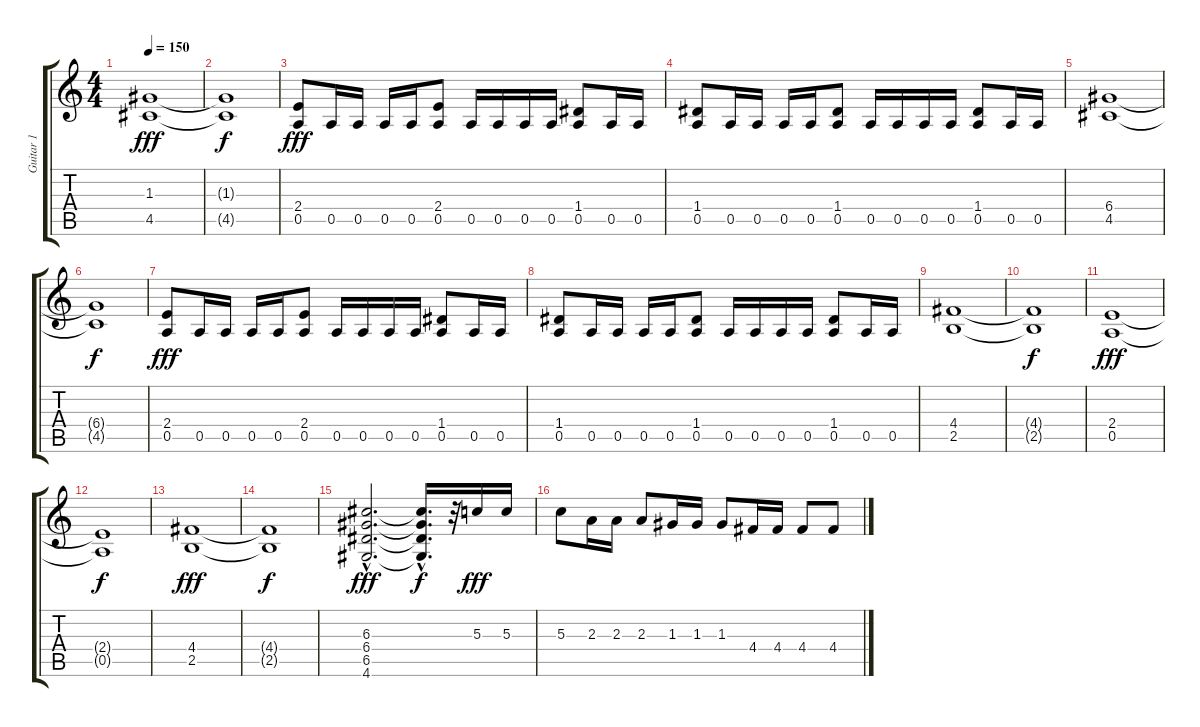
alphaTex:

\track ("Guitar 1" "Guitar 1") {instrument distortionguitar}
\staff {score tabs}
\tuning (E4 B3 G3 D3 A2 E2) {hide}
\ts (4 4)
\tempo 150
\clef g2
\ks c
(1.3 4.5).1{dy fff} |
(1.3{t} 4.5{t}).1{dy f} |
(2.4 0.5).8{dy fff} 0.5.16 0.5.16 0.5.16 0.5.16 (2.4 0.5).8 0.5.16 0.5.16 0.5.16 0.5.16 (1.4 0.5).8 0.5.16 0.5.16 |
(1.4 0.5).8 0.5.16 0.5.16 0.5.16 0.5.16 (1.4 0.5).8 0.5.16 0.5.16 0.5.16 0.5.16 (1.4 0.5).8 0.5.16 0.5.16 |
(6.4 4.5).1 |
(6.4{t} 4.5{t}).1{dy f} |
(2.4 0.5).8{dy fff} 0.5.16 0.5.16 0.5.16 0.5.16 (2.4 0.5).8 0.5.16 0.5.16 0.5.16 0.5.16 (1.4 0.5).8 0.5.16 0.5.16 |
(1.4 0.5).8 0.5.16 0.5.16 0.5.16 0.5.16 (1.4 0.5).8 0.5.16 0.5.16 0.5.16 0.5.16 (1.4 0.5).8 0.5.16 0.5.16 |
(4.4 2.5).1 |
(4.4{t} 2.5{t}).1{dy f} |
(2.4 0.5).1{dy fff} |
(2.4{t} 0.5{t}).1{dy f} |
(4.4 2.5).1{dy fff} |
(4.4{t} 2.5{t}).1{dy f} |
(6.3{hac} 6.4{hac} 6.5{hac} 4.6{hac}).2{d dy fff} (6.3{hac t} 6.4{hac t} 6.5{hac t} 4.6{hac t}).16{d dy f} r.32 5.3.16{dy fff} 5.3.16 |
5.3.8 2.3.16 2.3.16 2.3.8 1.3.16 1.3.16 1.3.8 4.4.16 4.4.16 4.4.8 4.4.8
